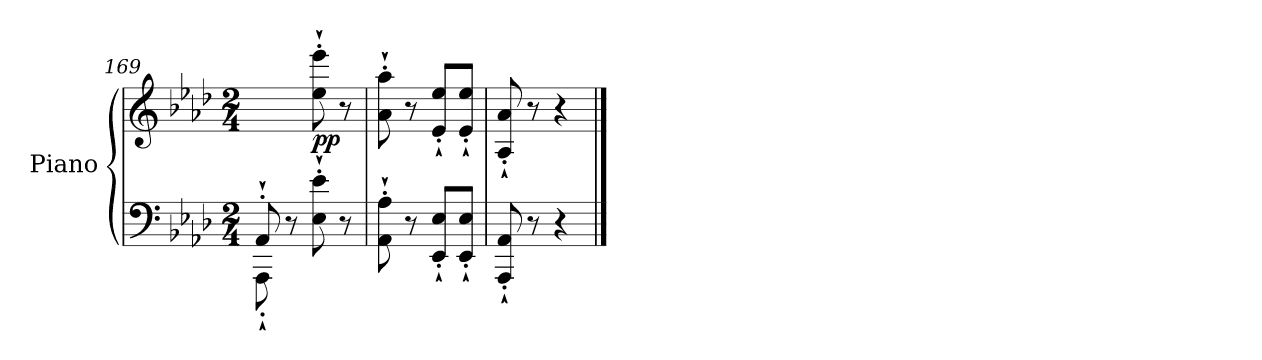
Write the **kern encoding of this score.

**kern	**kern	**dynam
*part1	*part1	*part1
*staff2	*staff1	*staff1/2
*I"Piano	*	*
*I'Pno	*	*
*clefF4	*clefG2	*
*k[b-e-a-d-]	*k[b-e-a-d-]	*
*M2/4	*M2/4	*
=169	=169	=169
*^	*	*
8AA-`'/	8AAA-`'\	8ryy	.
4.ryy	8r	8ryy	.
!	!	!	!LO:DY:b
.	8E-\`' 8e-\`'	8ee-\`' 8eee-\`'	pp
.	8r	8r	.
*v	*v	*	*
=170	=170	=170
8AA-\`' 8A-\`'	8a-\`' 8aa-\`'	.
8r	8r	.
8EE-/`' 8E-/`'L	8e-/`' 8ee-/`'L	.
8EE-/`' 8E-/`'J	8e-/`' 8ee-/`'J	.
!!LO:LB:g=z
=171	=171	=171
8AAA-/`' 8AA-/`'	8A-/`' 8a-/`'	.
8r	8r	.
4r	4r	.
==	==	==
*-	*-	*-
